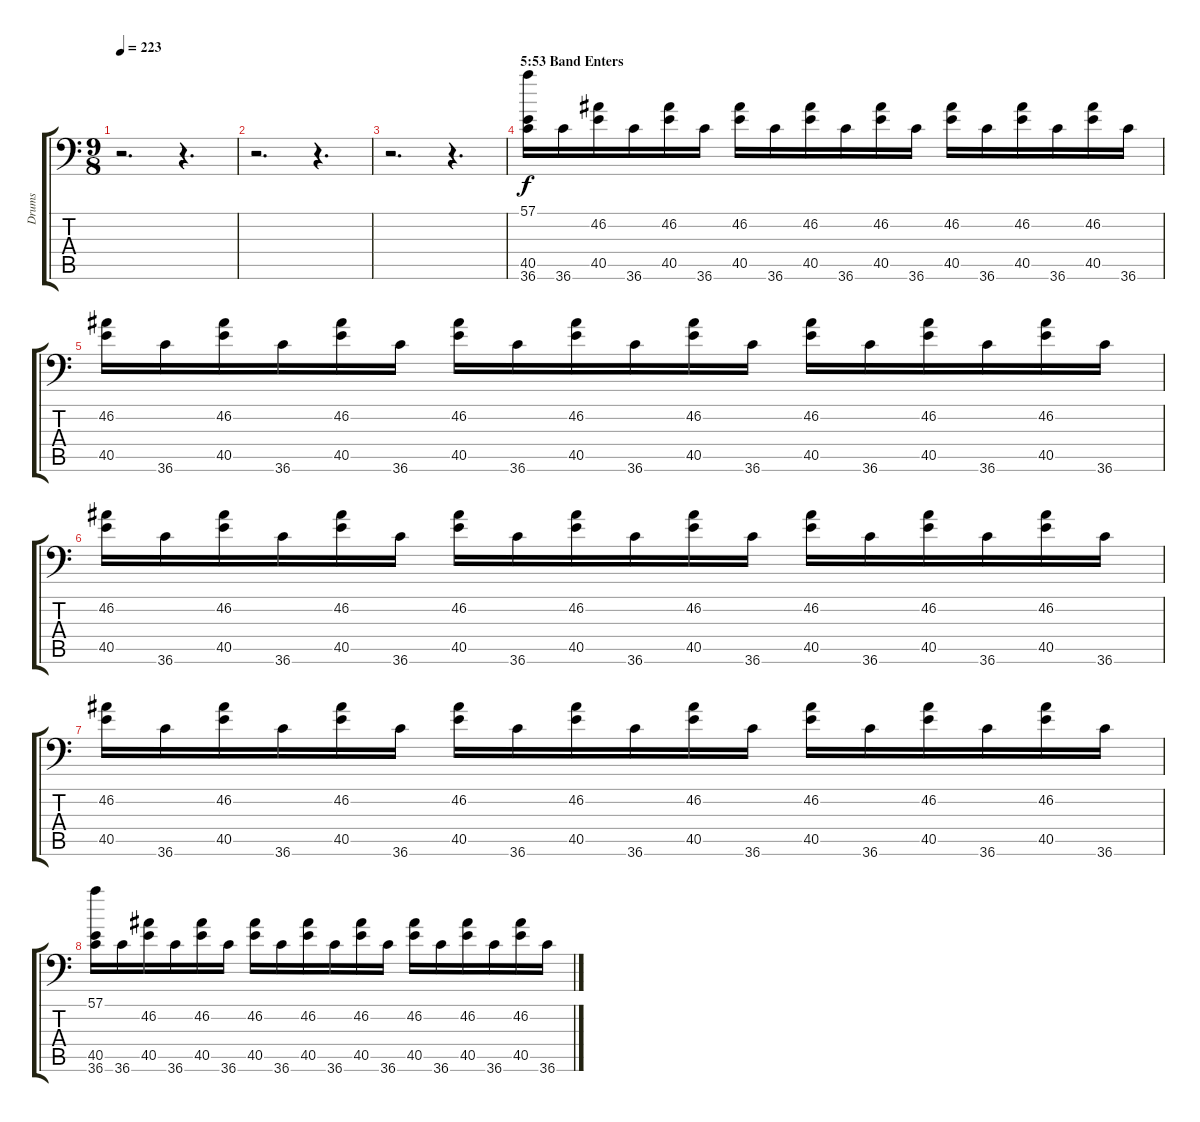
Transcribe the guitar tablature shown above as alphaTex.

\track ("Drums" "Drums") {instrument acousticgrandpiano}
\staff {score tabs}
\tuning (C-1 C-1 C-1 C-1 C-1 C-1) {hide}
\ts (9 8)
\tempo 223
\clef f4
\ks c
r.2{d dy f} r.4{d} |
r.2{d} r.4{d} |
r.2{d} r.4{d} |
\section ("" "5:53 Band Enters")
(57.1 40.5 36.6).16 36.6.16 (46.2 40.5).16 36.6.16 (46.2 40.5).16 36.6.16 (46.2 40.5).16 36.6.16 (46.2 40.5).16 36.6.16 (46.2 40.5).16 36.6.16 (46.2 40.5).16 36.6.16 (46.2 40.5).16 36.6.16 (46.2 40.5).16 36.6.16 |
(46.2 40.5).16 36.6.16 (46.2 40.5).16 36.6.16 (46.2 40.5).16 36.6.16 (46.2 40.5).16 36.6.16 (46.2 40.5).16 36.6.16 (46.2 40.5).16 36.6.16 (46.2 40.5).16 36.6.16 (46.2 40.5).16 36.6.16 (46.2 40.5).16 36.6.16 |
(46.2 40.5).16 36.6.16 (46.2 40.5).16 36.6.16 (46.2 40.5).16 36.6.16 (46.2 40.5).16 36.6.16 (46.2 40.5).16 36.6.16 (46.2 40.5).16 36.6.16 (46.2 40.5).16 36.6.16 (46.2 40.5).16 36.6.16 (46.2 40.5).16 36.6.16 |
(46.2 40.5).16 36.6.16 (46.2 40.5).16 36.6.16 (46.2 40.5).16 36.6.16 (46.2 40.5).16 36.6.16 (46.2 40.5).16 36.6.16 (46.2 40.5).16 36.6.16 (46.2 40.5).16 36.6.16 (46.2 40.5).16 36.6.16 (46.2 40.5).16 36.6.16 |
(57.1 40.5 36.6).16 36.6.16 (46.2 40.5).16 36.6.16 (46.2 40.5).16 36.6.16 (46.2 40.5).16 36.6.16 (46.2 40.5).16 36.6.16 (46.2 40.5).16 36.6.16 (46.2 40.5).16 36.6.16 (46.2 40.5).16 36.6.16 (46.2 40.5).16 36.6.16
